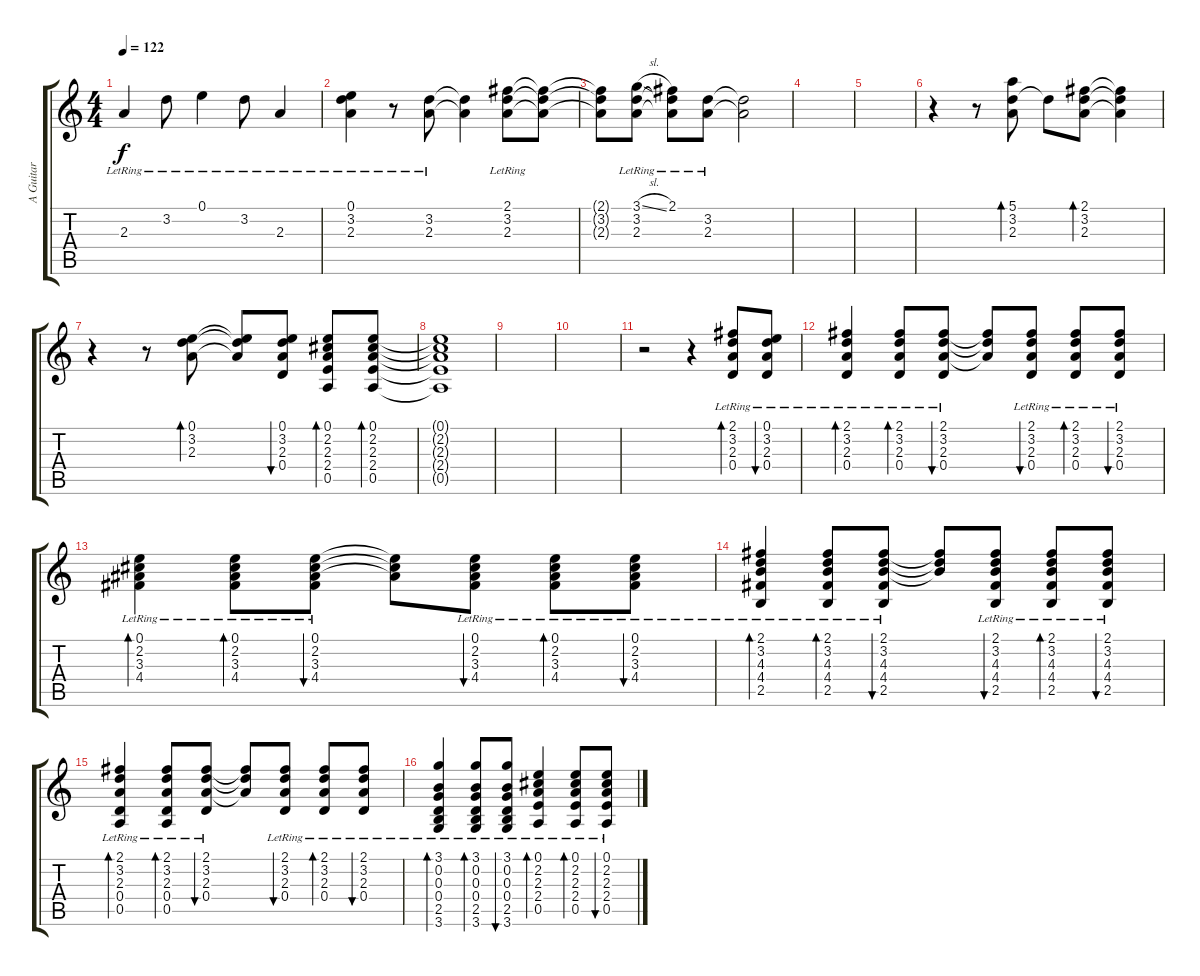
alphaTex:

\track ("A Guitar" "A Guitar") {instrument acousticguitarsteel}
\staff {score tabs}
\tuning (E4 B3 G3 D3 A2 E2) {hide}
\ts (4 4)
\tempo 122
\clef g2
\ks c
2.3{lr}.4{dy f} 3.2{lr}.8 0.1{lr}.4 3.2{lr}.8 2.3{lr}.4 |
(0.1{lr} 3.2{lr} 2.3{lr}).4 r.8 (3.2{lr} 2.3{lr}).8 (3.2{t} 2.3{t}).4 (2.1{lr} 3.2{lr} 2.3{lr}).8 (2.1{t} 3.2{t} 2.3{t}).8 |
(2.1{t} 3.2{t} 2.3{t}).8 (3.1{sl lr} 3.2{lr} 2.3{lr}).8 (2.1{lr} 3.2{t} 2.3{t}).8 (3.2{lr} 2.3{lr}).8 (3.2{t} 2.3{t}).2 |
|
|
r.4 r.8 (5.1 3.2 2.3).8{bd 60} 3.2{t}.8 (2.1 3.2 2.3).8{bd 60} (2.1{t} 3.2{t} 2.3{t}).4 |
r.4 r.8 (0.1 3.2 2.3).8{bd 60} (0.1{t} 3.2{t} 2.3{t}).8 (0.1 3.2 2.3 0.4).8{bu 60} (0.1 2.2 2.3 2.4 0.5).8{bd 60} (0.1 2.2 2.3 2.4 0.5).8{bd 60} |
(0.1{t} 2.2{t} 2.3{t} 2.4{t} 0.5{t}).1 |
|
|
r.2 r.4 (2.1{lr} 3.2{lr} 2.3{lr} 0.4{lr}).8{bd 60} (0.1{lr} 3.2{lr} 2.3{lr} 0.4{lr}).8{bu 60} |
(2.1{lr} 3.2{lr} 2.3{lr} 0.4{lr}).4{bd 60} (2.1{lr} 3.2{lr} 2.3{lr} 0.4{lr}).8{bd 60} (2.1{lr} 3.2{lr} 2.3{lr} 0.4{lr}).8{bu 60} (2.1{t} 3.2{t} 2.3{t}).8 (2.1{lr} 3.2{lr} 2.3{lr} 0.4{lr}).8{bu 60} (2.1{lr} 3.2{lr} 2.3{lr} 0.4{lr}).8{bd 60} (2.1{lr} 3.2{lr} 2.3{lr} 0.4{lr}).8{bu 60} |
(0.1{lr} 2.2{lr} 3.3{lr} 4.4{lr}).4{bd 60} (0.1{lr} 2.2{lr} 3.3{lr} 4.4{lr}).8{bd 60} (0.1{lr} 2.2{lr} 3.3{lr} 4.4{lr}).8{bu 60} (0.1{t} 2.2{t} 3.3{t}).8 (0.1{lr} 2.2{lr} 3.3{lr} 4.4{lr}).8{bu 60} (0.1{lr} 2.2{lr} 3.3{lr} 4.4{lr}).8{bd 60} (0.1{lr} 2.2{lr} 3.3{lr} 4.4{lr}).8{bu 60} |
(2.1{lr} 3.2{lr} 4.3{lr} 4.4{lr} 2.5{lr}).4{bd 60} (2.1{lr} 3.2{lr} 4.3{lr} 4.4{lr} 2.5{lr}).8{bd 60} (2.1{lr} 3.2{lr} 4.3{lr} 4.4{lr} 2.5{lr}).8{bu 60} (2.1{t} 3.2{t} 4.3{t}).8 (2.1{lr} 3.2{lr} 4.3{lr} 4.4{lr} 2.5{lr}).8{bu 60} (2.1{lr} 3.2{lr} 4.3{lr} 4.4{lr} 2.5{lr}).8{bd 60} (2.1{lr} 3.2{lr} 4.3{lr} 4.4{lr} 2.5{lr}).8{bu 60} |
(2.1{lr} 3.2{lr} 2.3{lr} 0.4{lr} 0.5{lr}).4{bd 60} (2.1{lr} 3.2{lr} 2.3{lr} 0.4{lr} 0.5{lr}).8{bd 60} (2.1{lr} 3.2{lr} 2.3{lr} 0.4{lr}).8{bu 60} (2.1{t} 3.2{t} 2.3{t}).8 (2.1{lr} 3.2{lr} 2.3{lr} 0.4{lr}).8{bu 60} (2.1{lr} 3.2{lr} 2.3{lr} 0.4{lr}).8{bd 60} (2.1{lr} 3.2{lr} 2.3{lr} 0.4{lr}).8{bu 60} |
(3.1{lr} 0.2{lr} 0.3{lr} 0.4{lr} 2.5{lr} 3.6{lr}).4{bd 60} (3.1{lr} 0.2{lr} 0.3{lr} 0.4{lr} 2.5{lr} 3.6{lr}).8{bd 60} (3.1{lr} 0.2{lr} 0.3{lr} 0.4{lr} 2.5{lr} 3.6{lr}).8{bu 60} (0.1{lr} 2.2{lr} 2.3{lr} 2.4{lr} 0.5{lr}).4{bd 60} (0.1{lr} 2.2{lr} 2.3{lr} 2.4{lr} 0.5{lr}).8{bd 60} (0.1{lr} 2.2{lr} 2.3{lr} 2.4{lr} 0.5{lr}).8{bu 60}
